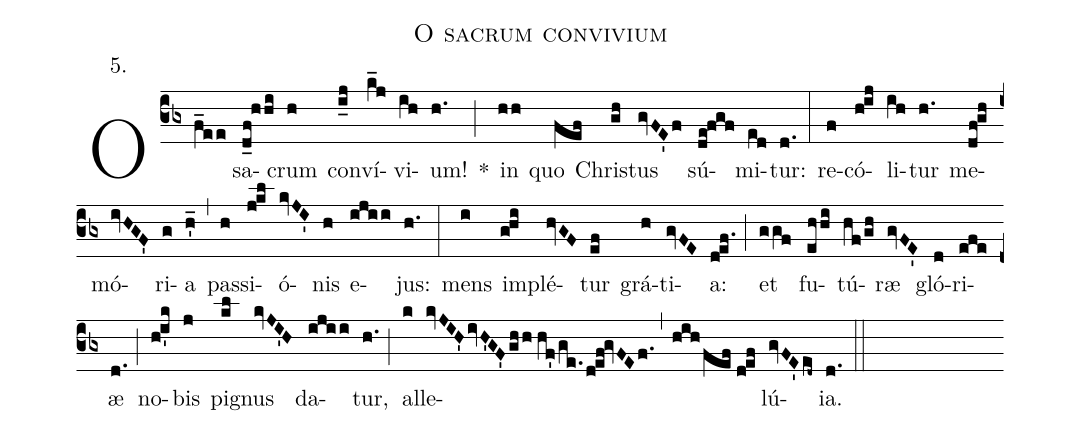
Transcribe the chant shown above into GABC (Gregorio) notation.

name:O sacrum convivium;
office-part:Antiphona;
mode:5;
annotation:5.;
%%
(cb3) O(f_ee) sa(d_f!hhi)crum(h) con(i_j)ví(k_j)vi(ih)um!(h.) *(;) in(hh) quo(fef) Chri(gh)stus(gvFE'f) sú(de!fgf)mi(ed)tur:(d.) (:) re(f)có(h!ij)li(ih)tur(h.) me(df!gh)mó(ivHGF')ri(g)a(h'_) (,) pas(h)si(j!kl)ó(kvJI')nis(h) e(ijii)jus:(h.) (:) mens(i) im(g!hi)plé(hvGF)tur(ef) grá(h)ti(gvFE)a:(d!ef.) (;) et(ggf) fu(ehhi)tú(hf/gh)ræ(gvFE') gló(d)ri(efe)æ(d.) (;) no(h!i'k)bis(j) pi(kl)gnus(kvJI'H) da(ijii)tur,(h.) (;) al(k)le(kvJIH'/ivH'GF'/ghh//hf'/ge./d!ef!gvFEf.,hih/fef//d!ef)lú(gvFE'/ed~)ia.(d.) (::)
